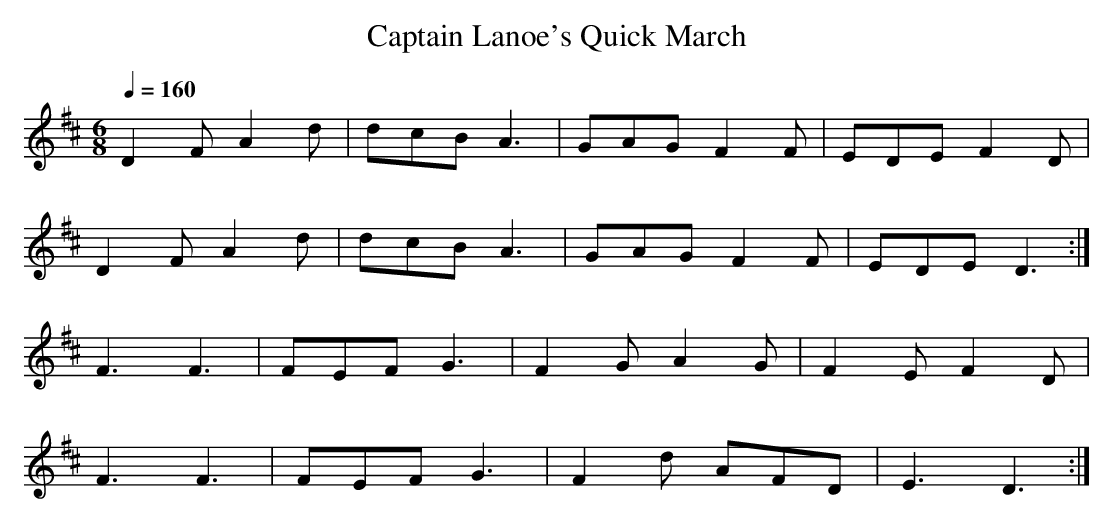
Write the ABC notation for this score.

X:1
T:Captain Lanoe's Quick March
M:6/8
L:1/8
Q:1/4=160
K:Dmaj
D2 F A2 d | dcB A3 | GAG F2 F | EDE F2 D |
D2 F A2 d | dcB A3 | GAG F2 F | EDE D3 :|
F3 F3 | FEF G3 | F2 G A2 G | F2 E F2 D |
F3 F3 | FEF G3 | F2 d AFD | E3 D3 :|
